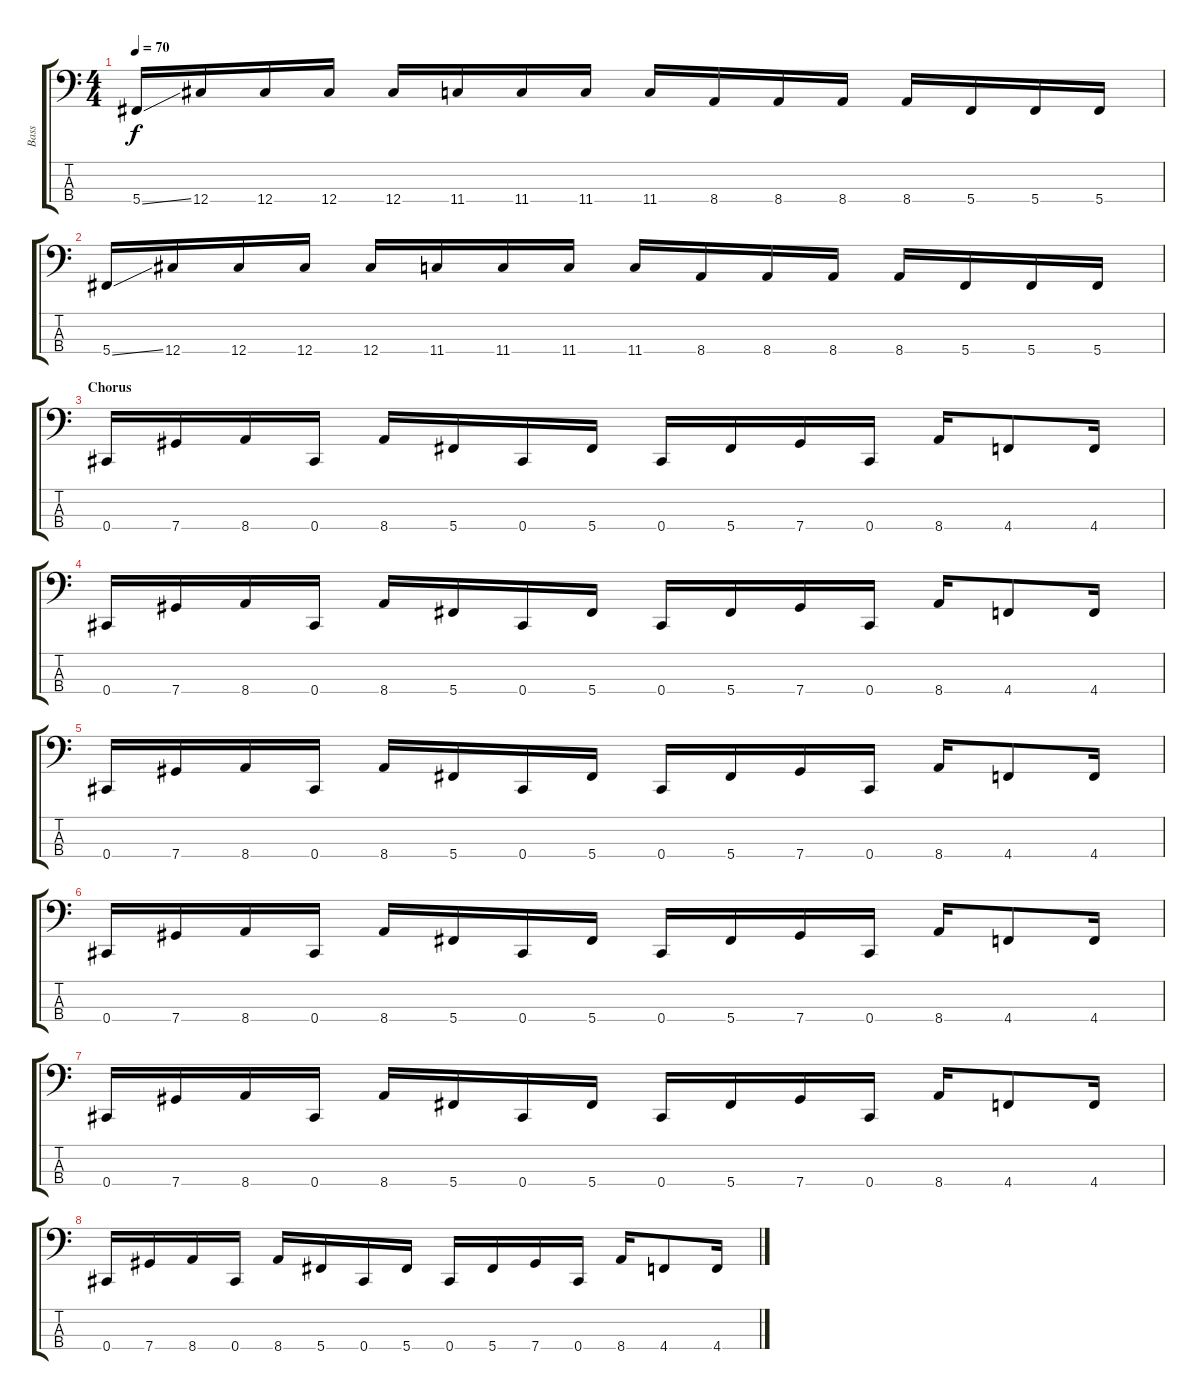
\track ("Bass" "Bass") {instrument electricbasspick}
\staff {score tabs}
\tuning (Gb2 Db2 Ab1 Db1) {hide}
\ts (4 4)
\tempo 70
\clef f4
\ks c
5.4{ss}.16{dy f} 12.4.16 12.4.16 12.4.16 12.4.16 11.4.16 11.4.16 11.4.16 11.4.16 8.4.16 8.4.16 8.4.16 8.4.16 5.4.16 5.4.16 5.4.16 |
5.4{ss}.16 12.4.16 12.4.16 12.4.16 12.4.16 11.4.16 11.4.16 11.4.16 11.4.16 8.4.16 8.4.16 8.4.16 8.4.16 5.4.16 5.4.16 5.4.16 |
\section ("" "Chorus")
0.4.16 7.4.16 8.4.16 0.4.16 8.4.16 5.4.16 0.4.16 5.4.16 0.4.16 5.4.16 7.4.16 0.4.16 8.4.16 4.4.8 4.4.16 |
0.4.16 7.4.16 8.4.16 0.4.16 8.4.16 5.4.16 0.4.16 5.4.16 0.4.16 5.4.16 7.4.16 0.4.16 8.4.16 4.4.8 4.4.16 |
0.4.16 7.4.16 8.4.16 0.4.16 8.4.16 5.4.16 0.4.16 5.4.16 0.4.16 5.4.16 7.4.16 0.4.16 8.4.16 4.4.8 4.4.16 |
0.4.16 7.4.16 8.4.16 0.4.16 8.4.16 5.4.16 0.4.16 5.4.16 0.4.16 5.4.16 7.4.16 0.4.16 8.4.16 4.4.8 4.4.16 |
0.4.16 7.4.16 8.4.16 0.4.16 8.4.16 5.4.16 0.4.16 5.4.16 0.4.16 5.4.16 7.4.16 0.4.16 8.4.16 4.4.8 4.4.16 |
0.4.16 7.4.16 8.4.16 0.4.16 8.4.16 5.4.16 0.4.16 5.4.16 0.4.16 5.4.16 7.4.16 0.4.16 8.4.16 4.4.8 4.4.16
